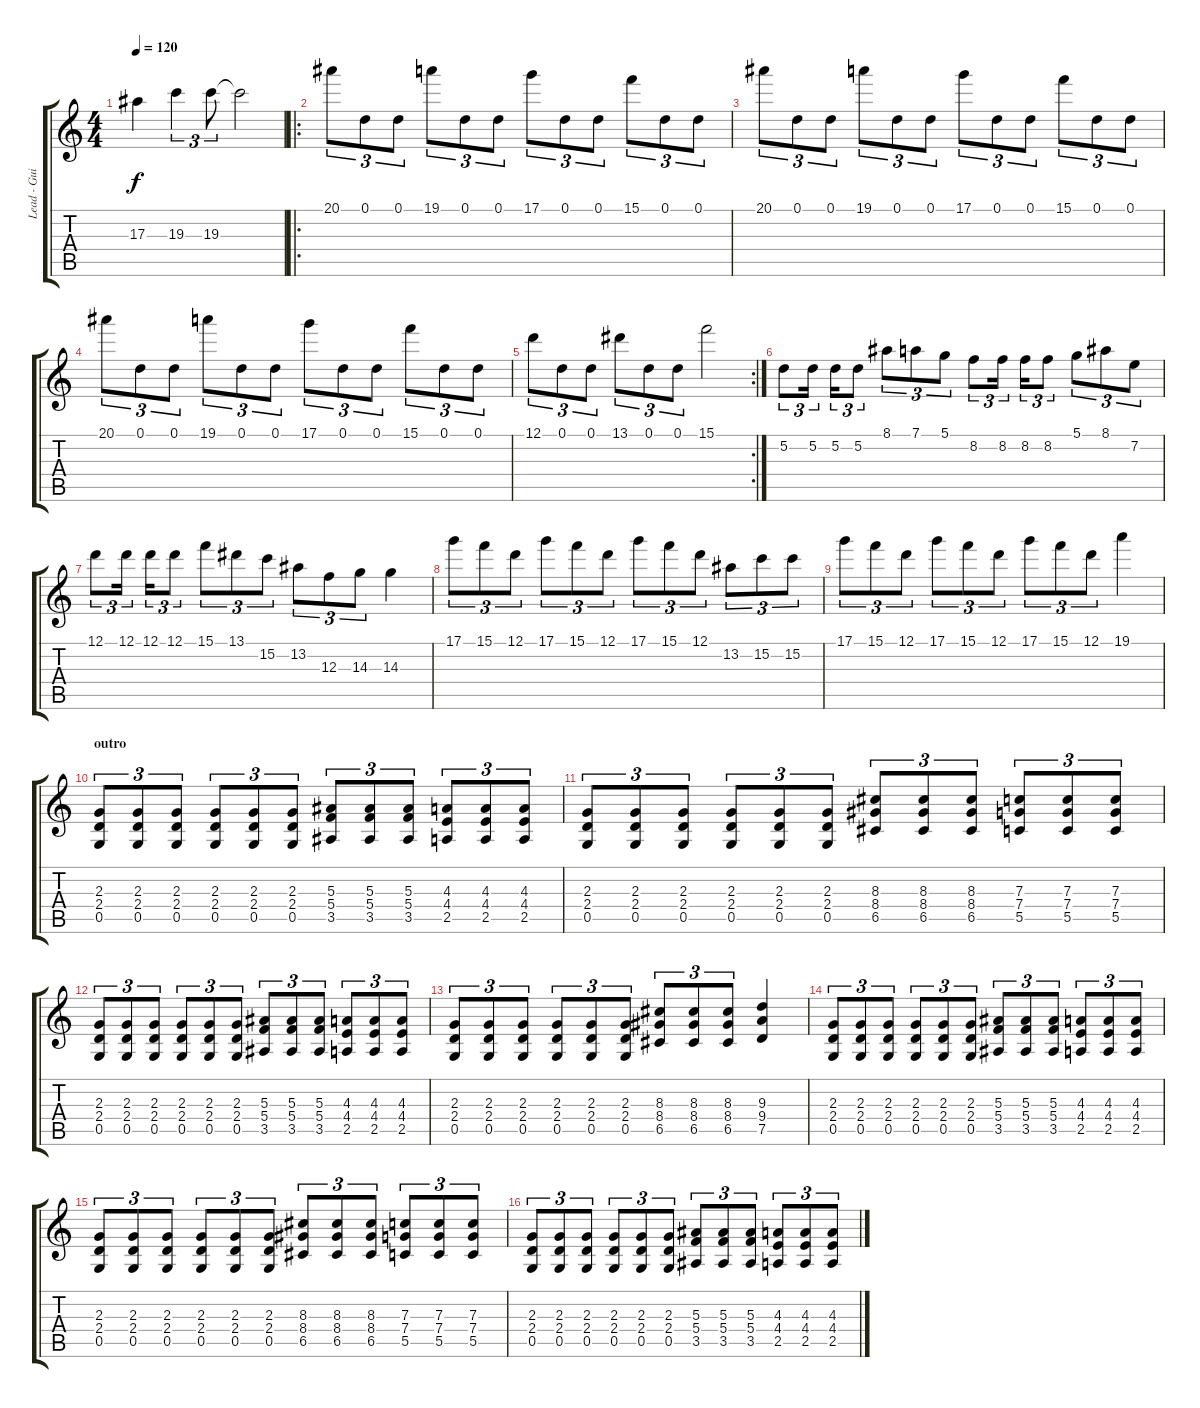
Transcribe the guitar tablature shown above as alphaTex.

\track ("Lead - Guitar" "Lead - Gui") {instrument distortionguitar}
\staff {score tabs}
\tuning (D4 A3 F3 C3 G2 D2) {hide}
\ts (4 4)
\tempo 120
\clef g2
\ks c
17.3.4{dy f} 19.3.4{tu (3 2)} 19.3.8{tu (3 2)} 19.3{t}.2 |
\ro
20.1.8{tu (3 2)} 0.1.8{tu (3 2)} 0.1.8{tu (3 2)} 19.1.8{tu (3 2)} 0.1.8{tu (3 2)} 0.1.8{tu (3 2)} 17.1.8{tu (3 2)} 0.1.8{tu (3 2)} 0.1.8{tu (3 2)} 15.1.8{tu (3 2)} 0.1.8{tu (3 2)} 0.1.8{tu (3 2)} |
20.1.8{tu (3 2)} 0.1.8{tu (3 2)} 0.1.8{tu (3 2)} 19.1.8{tu (3 2)} 0.1.8{tu (3 2)} 0.1.8{tu (3 2)} 17.1.8{tu (3 2)} 0.1.8{tu (3 2)} 0.1.8{tu (3 2)} 15.1.8{tu (3 2)} 0.1.8{tu (3 2)} 0.1.8{tu (3 2)} |
20.1.8{tu (3 2)} 0.1.8{tu (3 2)} 0.1.8{tu (3 2)} 19.1.8{tu (3 2)} 0.1.8{tu (3 2)} 0.1.8{tu (3 2)} 17.1.8{tu (3 2)} 0.1.8{tu (3 2)} 0.1.8{tu (3 2)} 15.1.8{tu (3 2)} 0.1.8{tu (3 2)} 0.1.8{tu (3 2)} |
\rc 2
12.1.8{tu (3 2)} 0.1.8{tu (3 2)} 0.1.8{tu (3 2)} 13.1.8{tu (3 2)} 0.1.8{tu (3 2)} 0.1.8{tu (3 2)} 15.1.2 |
5.2.8{tu (3 2)} 5.2.16{tu (3 2)} 5.2.16{tu (3 2)} 5.2.8{tu (3 2)} 8.1.8{tu (3 2)} 7.1.8{tu (3 2)} 5.1.8{tu (3 2)} 8.2.8{tu (3 2)} 8.2.16{tu (3 2)} 8.2.16{tu (3 2)} 8.2.8{tu (3 2)} 5.1.8{tu (3 2)} 8.1.8{tu (3 2)} 7.2.8{tu (3 2)} |
12.1.8{tu (3 2)} 12.1.16{tu (3 2)} 12.1.16{tu (3 2)} 12.1.8{tu (3 2)} 15.1.8{tu (3 2)} 13.1.8{tu (3 2)} 15.2.8{tu (3 2)} 13.2.8{tu (3 2)} 12.3.8{tu (3 2)} 14.3.8{tu (3 2)} 14.3.4 |
17.1.8{tu (3 2)} 15.1.8{tu (3 2)} 12.1.8{tu (3 2)} 17.1.8{tu (3 2)} 15.1.8{tu (3 2)} 12.1.8{tu (3 2)} 17.1.8{tu (3 2)} 15.1.8{tu (3 2)} 12.1.8{tu (3 2)} 13.2.8{tu (3 2)} 15.2.8{tu (3 2)} 15.2.8{tu (3 2)} |
17.1.8{tu (3 2)} 15.1.8{tu (3 2)} 12.1.8{tu (3 2)} 17.1.8{tu (3 2)} 15.1.8{tu (3 2)} 12.1.8{tu (3 2)} 17.1.8{tu (3 2)} 15.1.8{tu (3 2)} 12.1.8{tu (3 2)} 19.1.4 |
\section ("" "outro")
(2.3 2.4 0.5).8{tu (3 2) volume 13} (2.3 2.4 0.5).8{tu (3 2)} (2.3 2.4 0.5).8{tu (3 2)} (2.3 2.4 0.5).8{tu (3 2)} (2.3 2.4 0.5).8{tu (3 2)} (2.3 2.4 0.5).8{tu (3 2)} (5.3 5.4 3.5).8{tu (3 2)} (5.3 5.4 3.5).8{tu (3 2)} (5.3 5.4 3.5).8{tu (3 2)} (4.3 4.4 2.5).8{tu (3 2)} (4.3 4.4 2.5).8{tu (3 2)} (4.3 4.4 2.5).8{tu (3 2)} |
(2.3 2.4 0.5).8{tu (3 2)} (2.3 2.4 0.5).8{tu (3 2)} (2.3 2.4 0.5).8{tu (3 2)} (2.3 2.4 0.5).8{tu (3 2)} (2.3 2.4 0.5).8{tu (3 2)} (2.3 2.4 0.5).8{tu (3 2)} (8.3 8.4 6.5).8{tu (3 2)} (8.3 8.4 6.5).8{tu (3 2)} (8.3 8.4 6.5).8{tu (3 2)} (7.3 7.4 5.5).8{tu (3 2)} (7.3 7.4 5.5).8{tu (3 2)} (7.3 7.4 5.5).8{tu (3 2)} |
(2.3 2.4 0.5).8{tu (3 2) volume 10} (2.3 2.4 0.5).8{tu (3 2)} (2.3 2.4 0.5).8{tu (3 2)} (2.3 2.4 0.5).8{tu (3 2)} (2.3 2.4 0.5).8{tu (3 2)} (2.3 2.4 0.5).8{tu (3 2)} (5.3 5.4 3.5).8{tu (3 2)} (5.3 5.4 3.5).8{tu (3 2)} (5.3 5.4 3.5).8{tu (3 2)} (4.3 4.4 2.5).8{tu (3 2)} (4.3 4.4 2.5).8{tu (3 2)} (4.3 4.4 2.5).8{tu (3 2)} |
(2.3 2.4 0.5).8{tu (3 2)} (2.3 2.4 0.5).8{tu (3 2)} (2.3 2.4 0.5).8{tu (3 2)} (2.3 2.4 0.5).8{tu (3 2)} (2.3 2.4 0.5).8{tu (3 2)} (2.3 2.4 0.5).8{tu (3 2)} (8.3 8.4 6.5).8{tu (3 2)} (8.3 8.4 6.5).8{tu (3 2)} (8.3 8.4 6.5).8{tu (3 2)} (9.3 9.4 7.5).4 |
(2.3 2.4 0.5).8{tu (3 2) volume 7} (2.3 2.4 0.5).8{tu (3 2)} (2.3 2.4 0.5).8{tu (3 2)} (2.3 2.4 0.5).8{tu (3 2)} (2.3 2.4 0.5).8{tu (3 2)} (2.3 2.4 0.5).8{tu (3 2)} (5.3 5.4 3.5).8{tu (3 2)} (5.3 5.4 3.5).8{tu (3 2)} (5.3 5.4 3.5).8{tu (3 2)} (4.3 4.4 2.5).8{tu (3 2)} (4.3 4.4 2.5).8{tu (3 2)} (4.3 4.4 2.5).8{tu (3 2)} |
(2.3 2.4 0.5).8{tu (3 2)} (2.3 2.4 0.5).8{tu (3 2)} (2.3 2.4 0.5).8{tu (3 2)} (2.3 2.4 0.5).8{tu (3 2)} (2.3 2.4 0.5).8{tu (3 2)} (2.3 2.4 0.5).8{tu (3 2)} (8.3 8.4 6.5).8{tu (3 2)} (8.3 8.4 6.5).8{tu (3 2)} (8.3 8.4 6.5).8{tu (3 2)} (7.3 7.4 5.5).8{tu (3 2)} (7.3 7.4 5.5).8{tu (3 2)} (7.3 7.4 5.5).8{tu (3 2)} |
(2.3 2.4 0.5).8{tu (3 2) volume 4} (2.3 2.4 0.5).8{tu (3 2)} (2.3 2.4 0.5).8{tu (3 2)} (2.3 2.4 0.5).8{tu (3 2)} (2.3 2.4 0.5).8{tu (3 2)} (2.3 2.4 0.5).8{tu (3 2)} (5.3 5.4 3.5).8{tu (3 2)} (5.3 5.4 3.5).8{tu (3 2)} (5.3 5.4 3.5).8{tu (3 2)} (4.3 4.4 2.5).8{tu (3 2)} (4.3 4.4 2.5).8{tu (3 2)} (4.3 4.4 2.5).8{tu (3 2)}
